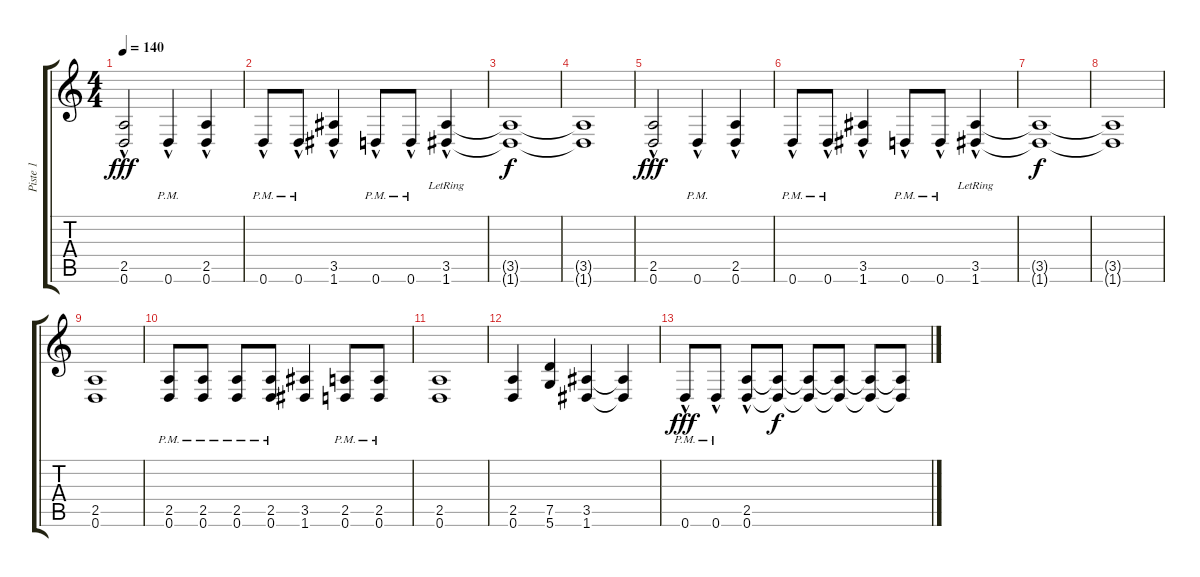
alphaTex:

\track ("Piste 1" "Piste 1") {instrument distortionguitar}
\staff {score tabs}
\tuning (D4 A3 F3 C3 G2 D2) {hide}
\ts (4 4)
\tempo 140
\clef g2
\ks c
(2.5{hac} 0.6{hac}).2{dy fff} 0.6{hac pm}.4 (2.5{hac} 0.6{hac}).4 |
0.6{hac pm}.8 0.6{hac pm}.8 (3.5{hac} 1.6{hac}).4 0.6{hac pm}.8 0.6{hac pm}.8 (3.5{hac lr} 1.6{hac lr}).4 |
(3.5{t} 1.6{t}).1{dy f} |
(3.5{t} 1.6{t}).1 |
(2.5{hac} 0.6{hac}).2{dy fff} 0.6{hac pm}.4 (2.5{hac} 0.6{hac}).4 |
0.6{hac pm}.8 0.6{hac pm}.8 (3.5{hac} 1.6{hac}).4 0.6{hac pm}.8 0.6{hac pm}.8 (3.5{hac lr} 1.6{hac lr}).4 |
(3.5{t} 1.6{t}).1{dy f} |
(3.5{t} 1.6{t}).1 |
(2.5 0.6).1 |
(2.5{pm} 0.6{pm}).8 (2.5{pm} 0.6{pm}).8 (2.5{pm} 0.6{pm}).8 (2.5{pm} 0.6{pm}).8 (3.5 1.6).4 (2.5{pm} 0.6{pm}).8 (2.5{pm} 0.6{pm}).8 |
(2.5 0.6).1 |
(2.5 0.6).4 (7.5 5.6).4 (3.5 1.6).4 (3.5{t} 1.6{t}).4 |
0.6{hac pm}.8{dy fff} 0.6{hac pm}.8 (2.5{hac} 0.6{hac}).8 (2.5{t} 0.6{t}).8{dy f} (2.5{t} 0.6{t}).8 (2.5{t} 0.6{t}).8 (2.5{t} 0.6{t}).8 (2.5{t} 0.6{t}).8
